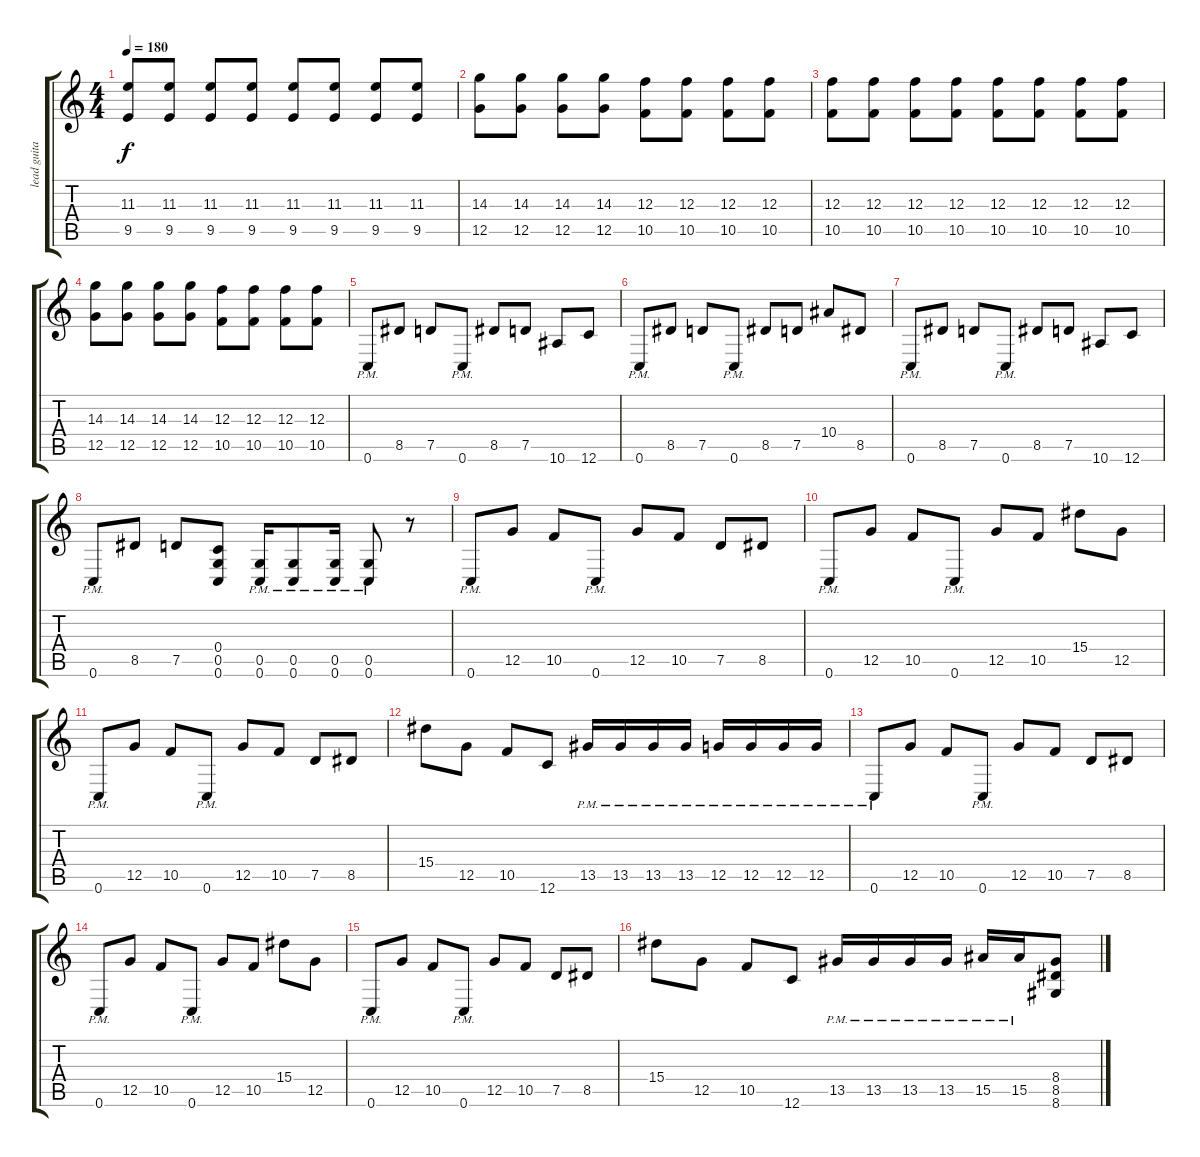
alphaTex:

\track ("lead guitar" "lead guita") {instrument distortionguitar}
\staff {score tabs}
\tuning (D4 A3 F3 C3 G2 C2) {hide}
\ts (4 4)
\tempo 180
\clef g2
\ks c
(11.3 9.5).8{dy f} (11.3 9.5).8 (11.3 9.5).8 (11.3 9.5).8 (11.3 9.5).8 (11.3 9.5).8 (11.3 9.5).8 (11.3 9.5).8 |
(14.3 12.5).8 (14.3 12.5).8 (14.3 12.5).8 (14.3 12.5).8 (12.3 10.5).8 (12.3 10.5).8 (12.3 10.5).8 (12.3 10.5).8 |
(12.3 10.5).8 (12.3 10.5).8 (12.3 10.5).8 (12.3 10.5).8 (12.3 10.5).8 (12.3 10.5).8 (12.3 10.5).8 (12.3 10.5).8 |
(14.3 12.5).8 (14.3 12.5).8 (14.3 12.5).8 (14.3 12.5).8 (12.3 10.5).8 (12.3 10.5).8 (12.3 10.5).8 (12.3 10.5).8 |
0.6{pm}.8 8.5.8 7.5.8 0.6{pm}.8 8.5.8 7.5.8 10.6.8 12.6.8 |
0.6{pm}.8 8.5.8 7.5.8 0.6{pm}.8 8.5.8 7.5.8 10.4.8 8.5.8 |
0.6{pm}.8 8.5.8 7.5.8 0.6{pm}.8 8.5.8 7.5.8 10.6.8 12.6.8 |
0.6{pm}.8 8.5.8 7.5.8 (0.4 0.5 0.6).8 (0.5{pm} 0.6{pm}).16 (0.5{pm} 0.6{pm}).8 (0.5{pm} 0.6{pm}).16 (0.5{pm} 0.6{pm}).8 r.8 |
0.6{pm}.8 12.5.8 10.5.8 0.6{pm}.8 12.5.8 10.5.8 7.5.8 8.5.8 |
0.6{pm}.8 12.5.8 10.5.8 0.6{pm}.8 12.5.8 10.5.8 15.4.8 12.5.8 |
0.6{pm}.8 12.5.8 10.5.8 0.6{pm}.8 12.5.8 10.5.8 7.5.8 8.5.8 |
15.4.8 12.5.8 10.5.8 12.6.8 13.5{pm}.16 13.5{pm}.16 13.5{pm}.16 13.5{pm}.16 12.5{pm}.16 12.5{pm}.16 12.5{pm}.16 12.5{pm}.16 |
0.6{pm}.8 12.5.8 10.5.8 0.6{pm}.8 12.5.8 10.5.8 7.5.8 8.5.8 |
0.6{pm}.8 12.5.8 10.5.8 0.6{pm}.8 12.5.8 10.5.8 15.4.8 12.5.8 |
0.6{pm}.8 12.5.8 10.5.8 0.6{pm}.8 12.5.8 10.5.8 7.5.8 8.5.8 |
15.4.8 12.5.8 10.5.8 12.6.8 13.5{pm}.16 13.5{pm}.16 13.5{pm}.16 13.5{pm}.16 15.5{pm}.16 15.5{pm}.16 (8.4 8.5 8.6).8
